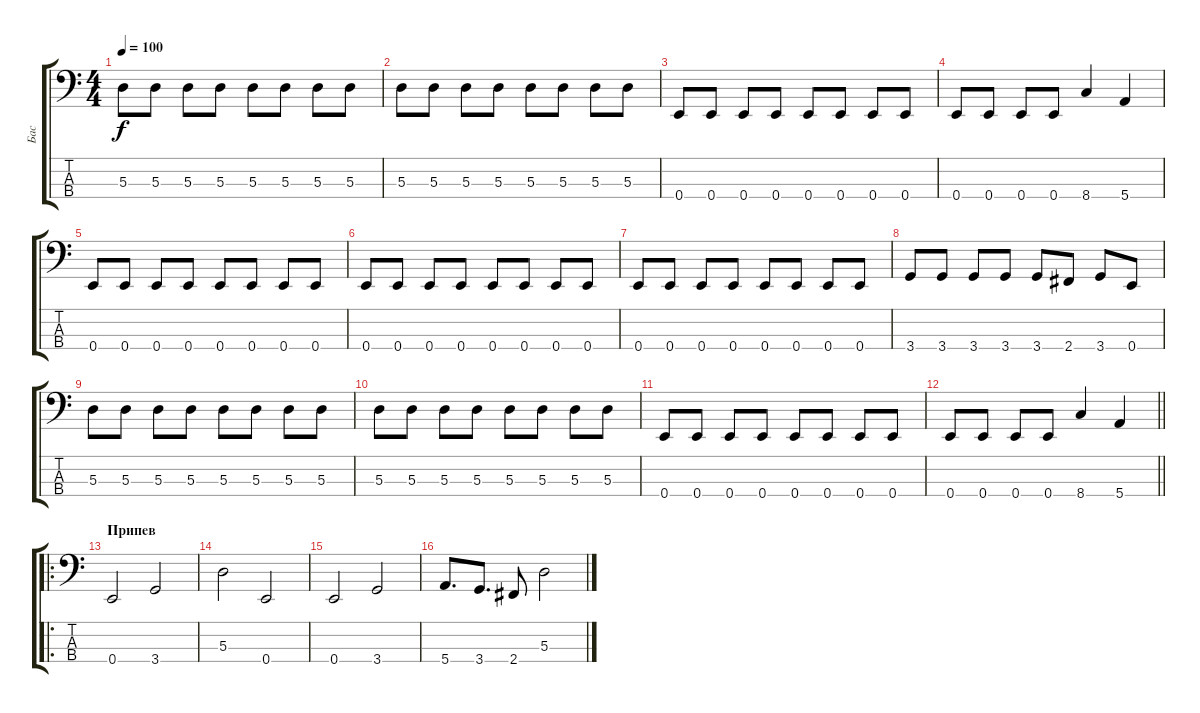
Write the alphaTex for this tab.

\track ("Бас" "Бас") {instrument electricbasspick}
\staff {score tabs}
\tuning (G2 D2 A1 E1) {hide}
\ts (4 4)
\tempo 100
\clef f4
\ks c
5.3.8{dy f} 5.3.8 5.3.8 5.3.8 5.3.8 5.3.8 5.3.8 5.3.8 |
5.3.8 5.3.8 5.3.8 5.3.8 5.3.8 5.3.8 5.3.8 5.3.8 |
0.4.8 0.4.8 0.4.8 0.4.8 0.4.8 0.4.8 0.4.8 0.4.8 |
0.4.8 0.4.8 0.4.8 0.4.8 8.4.4 5.4.4 |
0.4.8 0.4.8 0.4.8 0.4.8 0.4.8 0.4.8 0.4.8 0.4.8 |
0.4.8 0.4.8 0.4.8 0.4.8 0.4.8 0.4.8 0.4.8 0.4.8 |
0.4.8 0.4.8 0.4.8 0.4.8 0.4.8 0.4.8 0.4.8 0.4.8 |
3.4.8 3.4.8 3.4.8 3.4.8 3.4.8 2.4.8 3.4.8 0.4.8 |
5.3.8 5.3.8 5.3.8 5.3.8 5.3.8 5.3.8 5.3.8 5.3.8 |
5.3.8 5.3.8 5.3.8 5.3.8 5.3.8 5.3.8 5.3.8 5.3.8 |
0.4.8 0.4.8 0.4.8 0.4.8 0.4.8 0.4.8 0.4.8 0.4.8 |
\barLineRight lightlight
0.4.8 0.4.8 0.4.8 0.4.8 8.4.4 5.4.4 |
\ro
\section ("" "Припев")
0.4.2 3.4.2 |
5.3.2 0.4.2 |
0.4.2 3.4.2 |
5.4.8{d} 3.4.8{d} 2.4.8 5.3.2
